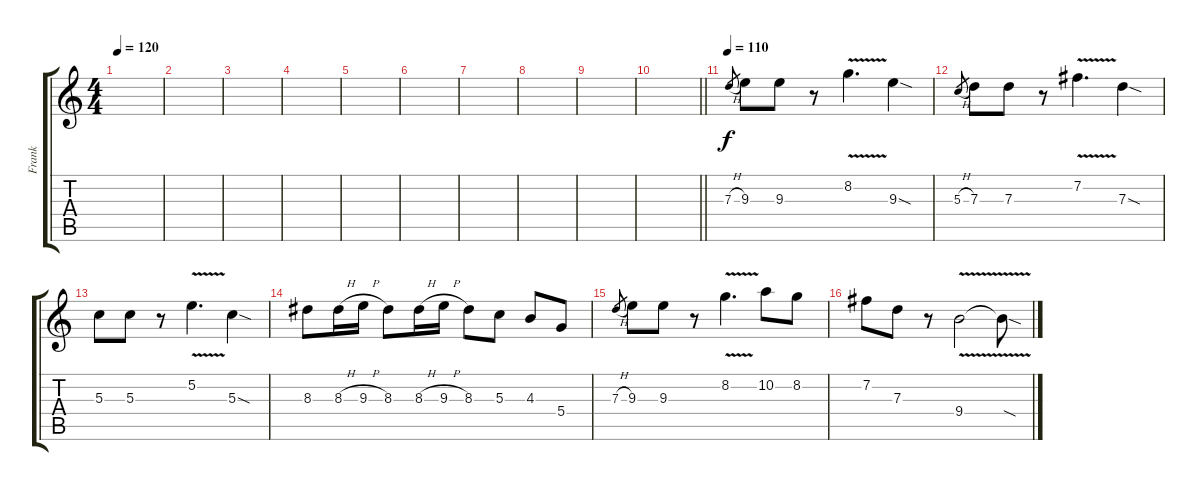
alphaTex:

\track ("Frank" "Frank") {instrument distortionguitar}
\staff {score tabs}
\tuning (E4 B3 G3 D3 A2 E2) {hide}
\ts (4 4)
\tempo 120
\clef g2
\ks c
|
|
|
|
|
|
|
|
|
\barLineRight lightlight
|
\tempo 110
7.3{h}.8{gr} 9.3.8 9.3.8 r.8 8.2{v}.4{d} 9.3{sod}.4 |
5.3{h}.8{gr} 7.3.8 7.3.8 r.8 7.2{v}.4{d} 7.3{sod}.4 |
5.3.8 5.3.8 r.8 5.2{v}.4{d} 5.3{sod}.4 |
8.3.8 8.3{h}.16 9.3{h}.16 8.3.8 8.3{h}.16 9.3{h}.16 8.3.8 5.3.8 4.3.8 5.4.8 |
7.3{h}.8{gr} 9.3.8 9.3.8 r.8 8.2{v}.4{d} 10.2.8 8.2.8 |
7.2.8 7.3.8 r.8 9.4{v}.2 9.4{sod t}.8
